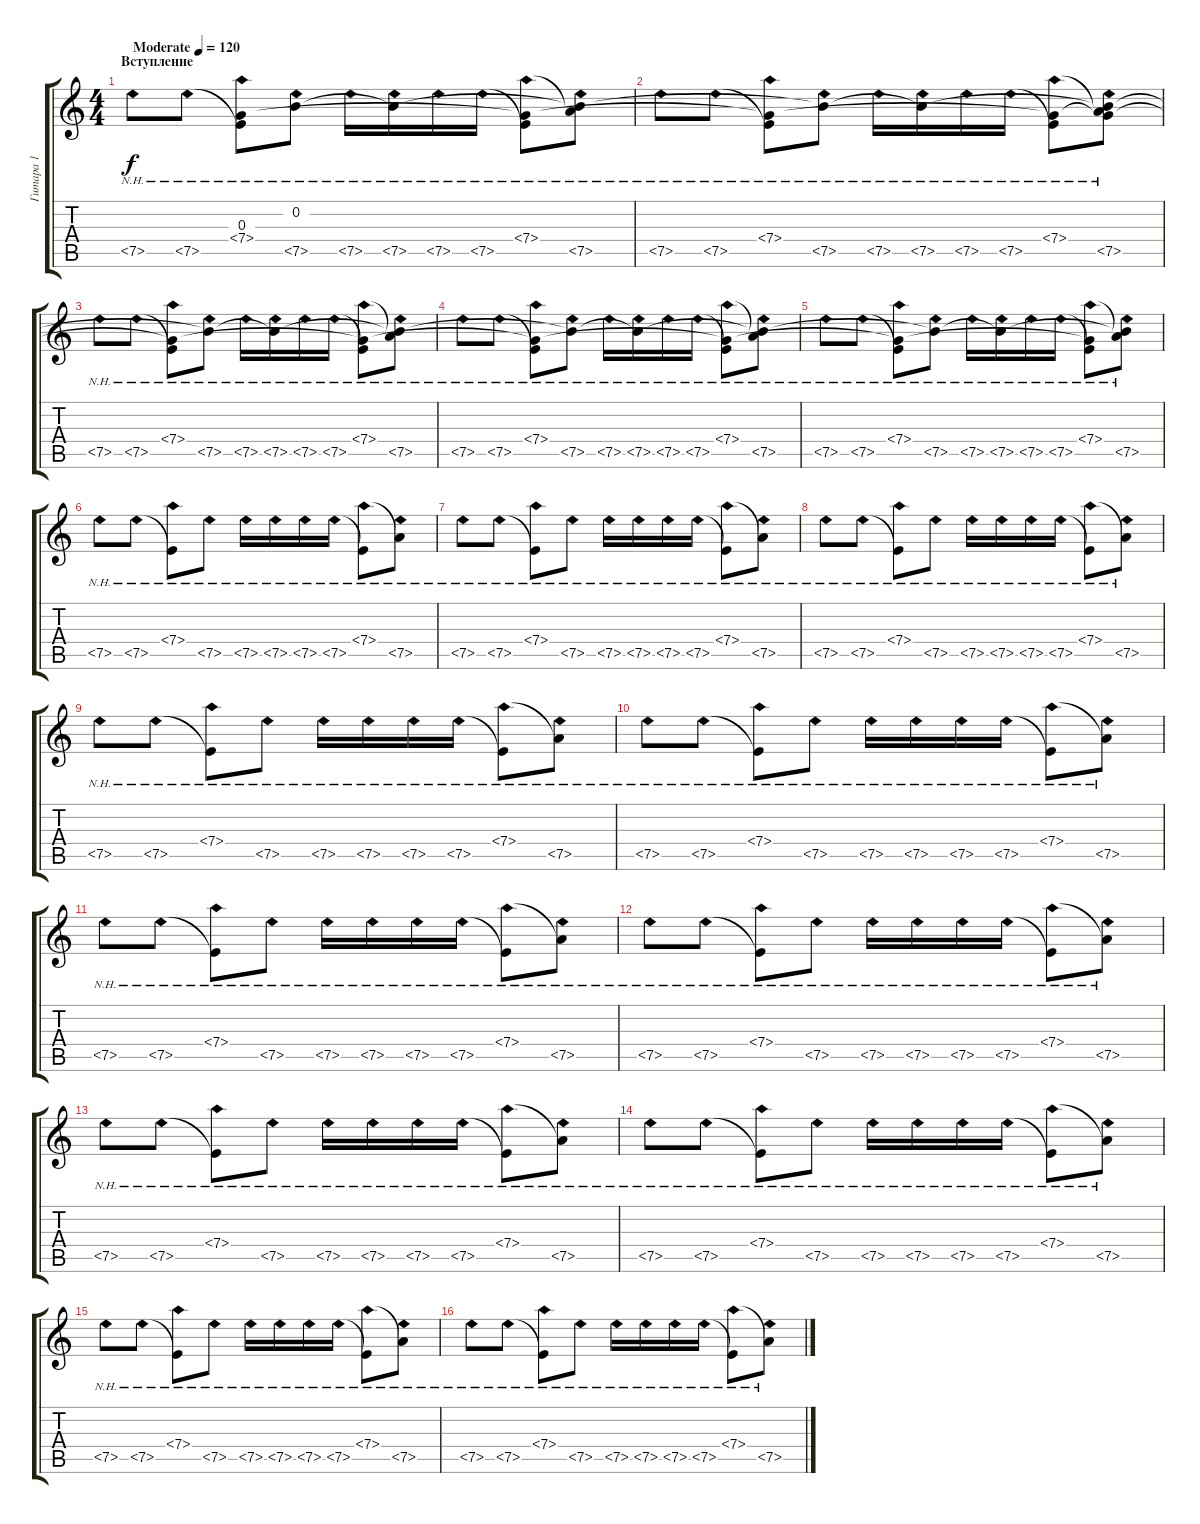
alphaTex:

\track ("Гитара 1" "Гитара 1") {instrument electricguitarclean}
\staff {score tabs}
\tuning (E4 B3 G3 D3 A2 E2) {hide}
\ts (4 4)
\section ("" "Вступление")
\tempo (120 "Moderate")
\clef g2
\ks c
7.5{nh}.8{dy f instrument electricguitarclean} 7.5{nh}.8 (0.3 7.4{nh} 7.5{t}).8 (0.2 7.5{nh}).8 7.5{nh}.16 (0.2{t} 7.5{nh}).16 7.5{nh}.16 7.5{nh}.16 (0.3{t} 7.4{nh} 7.5{t}).8 (0.2{t} 7.4{t} 7.5{nh}).8 |
7.5{nh}.8 7.5{nh}.8 (0.3{t} 7.4{nh} 7.5{t}).8 (0.2{t} 7.5{nh}).8 7.5{nh}.16 (0.2{t} 7.5{nh}).16 7.5{nh}.16 7.5{nh}.16 (0.3{t} 7.4{nh} 7.5{t}).8 (0.2{t} 0.3{t} 7.4{t} 7.5{nh}).8 |
7.5{nh}.8 7.5{nh}.8 (0.3{t} 7.4{nh} 7.5{t}).8 (0.2{t} 7.5{nh}).8 7.5{nh}.16 (0.2{t} 7.5{nh}).16 7.5{nh}.16 7.5{nh}.16 (0.3{t} 7.4{nh} 7.5{t}).8 (0.2{t} 7.4{t} 7.5{nh}).8 |
7.5{nh}.8 7.5{nh}.8 (0.3{t} 7.4{nh} 7.5{t}).8 (0.2{t} 7.5{nh}).8 7.5{nh}.16 (0.2{t} 7.5{nh}).16 7.5{nh}.16 7.5{nh}.16 (0.3{t} 7.4{nh} 7.5{t}).8 (0.2{t} 7.4{t} 7.5{nh}).8 |
7.5{nh}.8 7.5{nh}.8 (0.3{t} 7.4{nh} 7.5{t}).8 (0.2{t} 7.5{nh}).8 7.5{nh}.16 (0.2{t} 7.5{nh}).16 7.5{nh}.16 7.5{nh}.16 (0.3{t} 7.4{nh} 7.5{t}).8 (0.2{t} 7.4{t} 7.5{nh}).8 |
7.5{nh}.8 7.5{nh}.8 (7.4{nh} 7.5{t}).8 7.5{nh}.8 7.5{nh}.16 7.5{nh}.16 7.5{nh}.16 7.5{nh}.16 (7.4{nh} 7.5{t}).8 (7.4{t} 7.5{nh}).8 |
7.5{nh}.8 7.5{nh}.8 (7.4{nh} 7.5{t}).8 7.5{nh}.8 7.5{nh}.16 7.5{nh}.16 7.5{nh}.16 7.5{nh}.16 (7.4{nh} 7.5{t}).8 (7.4{t} 7.5{nh}).8 |
7.5{nh}.8 7.5{nh}.8 (7.4{nh} 7.5{t}).8 7.5{nh}.8 7.5{nh}.16 7.5{nh}.16 7.5{nh}.16 7.5{nh}.16 (7.4{nh} 7.5{t}).8 (7.4{t} 7.5{nh}).8 |
7.5{nh}.8 7.5{nh}.8 (7.4{nh} 7.5{t}).8 7.5{nh}.8 7.5{nh}.16 7.5{nh}.16 7.5{nh}.16 7.5{nh}.16 (7.4{nh} 7.5{t}).8 (7.4{t} 7.5{nh}).8 |
7.5{nh}.8 7.5{nh}.8 (7.4{nh} 7.5{t}).8 7.5{nh}.8 7.5{nh}.16 7.5{nh}.16 7.5{nh}.16 7.5{nh}.16 (7.4{nh} 7.5{t}).8 (7.4{t} 7.5{nh}).8 |
7.5{nh}.8 7.5{nh}.8 (7.4{nh} 7.5{t}).8 7.5{nh}.8 7.5{nh}.16 7.5{nh}.16 7.5{nh}.16 7.5{nh}.16 (7.4{nh} 7.5{t}).8 (7.4{t} 7.5{nh}).8 |
7.5{nh}.8 7.5{nh}.8 (7.4{nh} 7.5{t}).8 7.5{nh}.8 7.5{nh}.16 7.5{nh}.16 7.5{nh}.16 7.5{nh}.16 (7.4{nh} 7.5{t}).8 (7.4{t} 7.5{nh}).8 |
7.5{nh}.8 7.5{nh}.8 (7.4{nh} 7.5{t}).8 7.5{nh}.8 7.5{nh}.16 7.5{nh}.16 7.5{nh}.16 7.5{nh}.16 (7.4{nh} 7.5{t}).8 (7.4{t} 7.5{nh}).8 |
7.5{nh}.8 7.5{nh}.8 (7.4{nh} 7.5{t}).8 7.5{nh}.8 7.5{nh}.16 7.5{nh}.16 7.5{nh}.16 7.5{nh}.16 (7.4{nh} 7.5{t}).8 (7.4{t} 7.5{nh}).8 |
7.5{nh}.8 7.5{nh}.8 (7.4{nh} 7.5{t}).8 7.5{nh}.8 7.5{nh}.16 7.5{nh}.16 7.5{nh}.16 7.5{nh}.16 (7.4{nh} 7.5{t}).8 (7.4{t} 7.5{nh}).8 |
7.5{nh}.8 7.5{nh}.8 (7.4{nh} 7.5{t}).8 7.5{nh}.8 7.5{nh}.16 7.5{nh}.16 7.5{nh}.16 7.5{nh}.16 (7.4{nh} 7.5{t}).8 (7.4{t} 7.5{nh}).8
